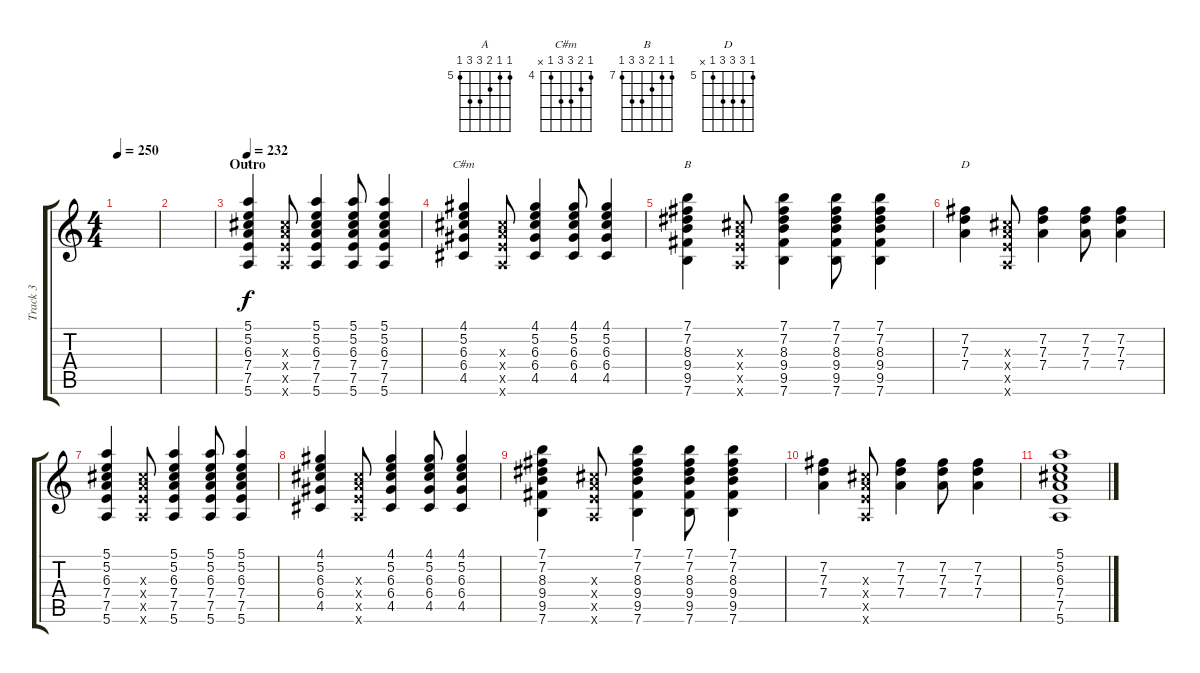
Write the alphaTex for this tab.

\track ("Track 3" "Track 3") {instrument electricguitarclean}
\staff {score tabs}
\tuning (E4 B3 G3 D3 A2 E2) {hide}
\chord ("A" 5 5 6 7 7 5) {firstfret 5}
\chord ("C#m" 4 5 6 6 4 x) {firstfret 4}
\chord ("B" 7 7 8 9 9 7) {firstfret 7}
\chord ("D" 5 7 7 7 5 x) {firstfret 5}
\ts (4 4)
\tempo 250
\clef g2
\ks c
|
|
\section ("" "Outro")
\tempo 232
(5.1 5.2 6.3 7.4 7.5 5.6).4{ch "A"} (6.3{x} 7.4{x} 7.5{x} 5.6{x}).8 (5.1 5.2 6.3 7.4 7.5 5.6).4 (5.1 5.2 6.3 7.4 7.5 5.6).8 (5.1 5.2 6.3 7.4 7.5 5.6).4 |
(4.1 5.2 6.3 6.4 4.5).4{ch "C#m"} (6.3{x} 7.4{x} 7.5{x} 5.6{x}).8 (4.1 5.2 6.3 6.4 4.5).4 (4.1 5.2 6.3 6.4 4.5).8 (4.1 5.2 6.3 6.4 4.5).4 |
(7.1 7.2 8.3 9.4 9.5 7.6).4{ch "B"} (6.3{x} 7.4{x} 7.5{x} 5.6{x}).8 (7.1 7.2 8.3 9.4 9.5 7.6).4 (7.1 7.2 8.3 9.4 9.5 7.6).8 (7.1 7.2 8.3 9.4 9.5 7.6).4 |
(7.2 7.3 7.4).4{ch "D"} (6.3{x} 7.4{x} 7.5{x} 5.6{x}).8 (7.2 7.3 7.4).4 (7.2 7.3 7.4).8 (7.2 7.3 7.4).4 |
(5.1 5.2 6.3 7.4 7.5 5.6).4 (6.3{x} 7.4{x} 7.5{x} 5.6{x}).8 (5.1 5.2 6.3 7.4 7.5 5.6).4 (5.1 5.2 6.3 7.4 7.5 5.6).8 (5.1 5.2 6.3 7.4 7.5 5.6).4 |
(4.1 5.2 6.3 6.4 4.5).4 (6.3{x} 7.4{x} 7.5{x} 5.6{x}).8 (4.1 5.2 6.3 6.4 4.5).4 (4.1 5.2 6.3 6.4 4.5).8 (4.1 5.2 6.3 6.4 4.5).4 |
(7.1 7.2 8.3 9.4 9.5 7.6).4 (6.3{x} 7.4{x} 7.5{x} 5.6{x}).8 (7.1 7.2 8.3 9.4 9.5 7.6).4 (7.1 7.2 8.3 9.4 9.5 7.6).8 (7.1 7.2 8.3 9.4 9.5 7.6).4 |
(7.2 7.3 7.4).4 (6.3{x} 7.4{x} 7.5{x} 5.6{x}).8 (7.2 7.3 7.4).4 (7.2 7.3 7.4).8 (7.2 7.3 7.4).4 |
(5.1 5.2 6.3 7.4 7.5 5.6).1
